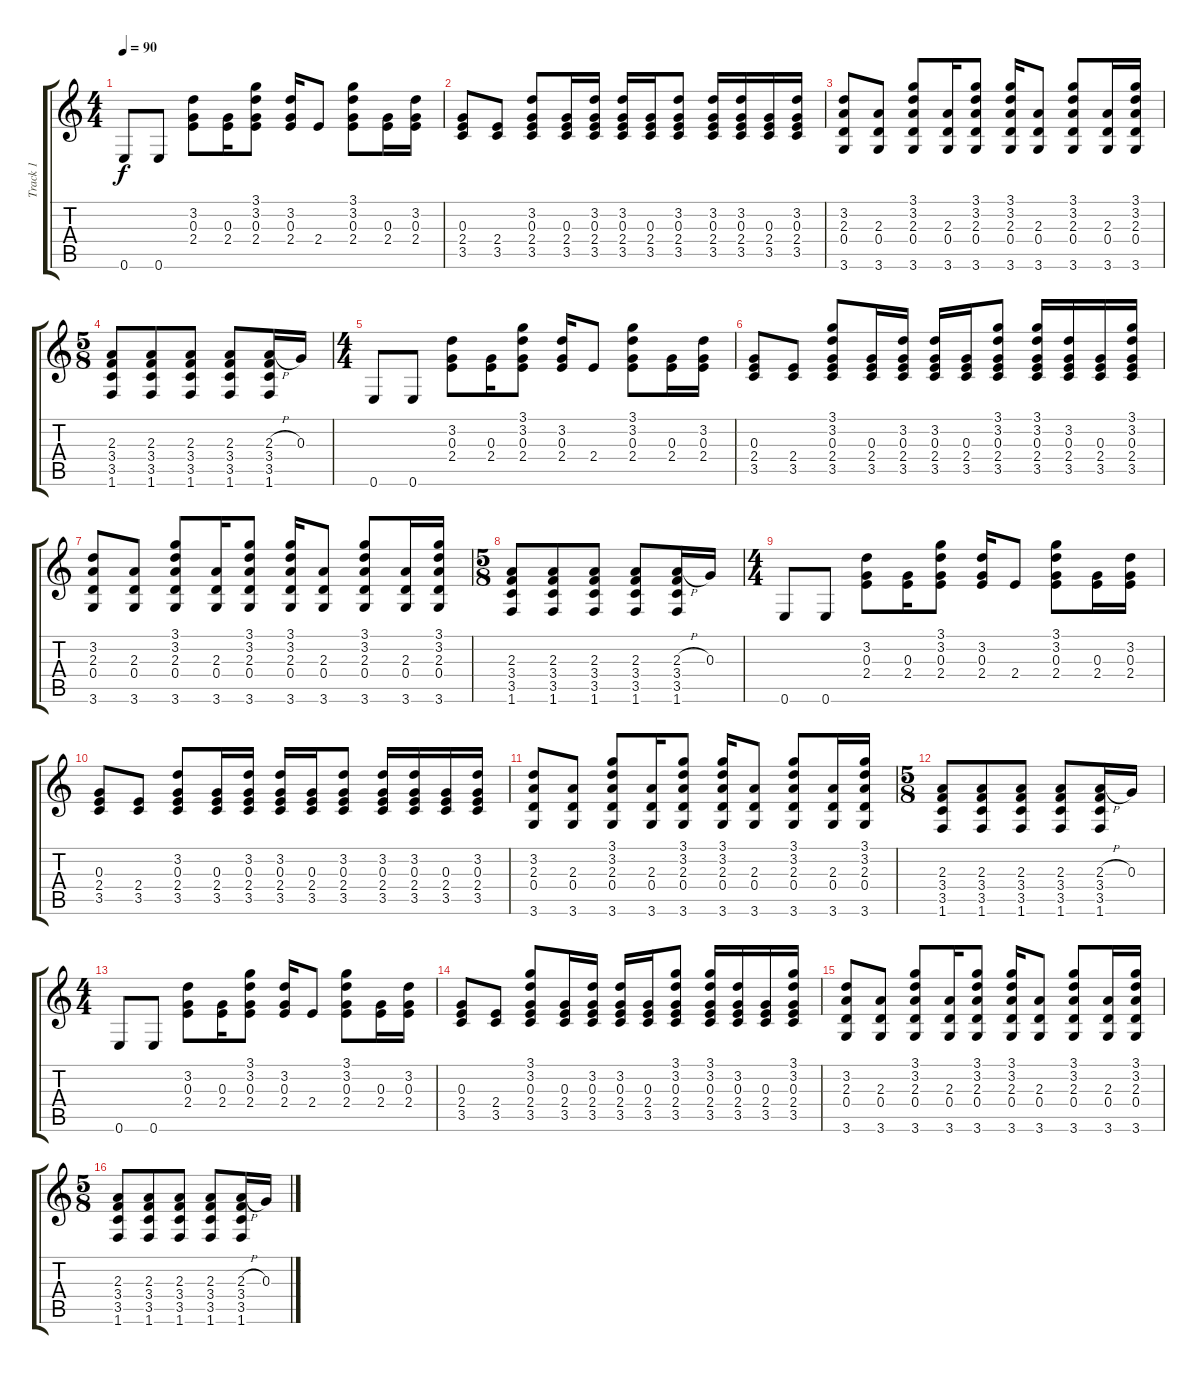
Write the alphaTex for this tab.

\track ("Track 1" "Track 1") {instrument acousticguitarnylon}
\staff {score tabs}
\tuning (E4 B3 G3 D3 A2 E2) {hide}
\ts (4 4)
\tempo 90
\clef g2
\ks c
0.6.8{dy f} 0.6.8 (3.2 0.3 2.4).8 (0.3 2.4).16 (3.1 3.2 0.3 2.4).8 (3.2 0.3 2.4).16 2.4.8 (3.1 3.2 0.3 2.4).8 (0.3 2.4).16 (3.2 0.3 2.4).16 |
(0.3 2.4 3.5).8 (2.4 3.5).8 (3.2 0.3 2.4 3.5).8 (0.3 2.4 3.5).16 (3.2 0.3 2.4 3.5).16 (3.2 0.3 2.4 3.5).16 (0.3 2.4 3.5).16 (3.2 0.3 2.4 3.5).8 (3.2 0.3 2.4 3.5).16 (3.2 0.3 2.4 3.5).16 (0.3 2.4 3.5).16 (3.2 0.3 2.4 3.5).16 |
(3.2 2.3 0.4 3.6).8 (2.3 0.4 3.6).8 (3.1 3.2 2.3 0.4 3.6).8 (2.3 0.4 3.6).16 (3.1 3.2 2.3 0.4 3.6).8 (3.1 3.2 2.3 0.4 3.6).16 (2.3 0.4 3.6).8 (3.1 3.2 2.3 0.4 3.6).8 (2.3 0.4 3.6).16 (3.1 3.2 2.3 0.4 3.6).16 |
\ts (5 8)
(2.3 3.4 3.5 1.6).8 (2.3 3.4 3.5 1.6).8 (2.3 3.4 3.5 1.6).8 (2.3 3.4 3.5 1.6).8 (2.3{h} 3.4 3.5 1.6).16 0.3.16 |
\ts (4 4)
0.6.8 0.6.8 (3.2 0.3 2.4).8 (0.3 2.4).16 (3.1 3.2 0.3 2.4).8 (3.2 0.3 2.4).16 2.4.8 (3.1 3.2 0.3 2.4).8 (0.3 2.4).16 (3.2 0.3 2.4).16 |
(0.3 2.4 3.5).8 (2.4 3.5).8 (3.1 3.2 0.3 2.4 3.5).8 (0.3 2.4 3.5).16 (3.2 0.3 2.4 3.5).16 (3.2 0.3 2.4 3.5).16 (0.3 2.4 3.5).16 (3.1 3.2 0.3 2.4 3.5).8 (3.1 3.2 0.3 2.4 3.5).16 (3.2 0.3 2.4 3.5).16 (0.3 2.4 3.5).16 (3.1 3.2 0.3 2.4 3.5).16 |
(3.2 2.3 0.4 3.6).8 (2.3 0.4 3.6).8 (3.1 3.2 2.3 0.4 3.6).8 (2.3 0.4 3.6).16 (3.1 3.2 2.3 0.4 3.6).8 (3.1 3.2 2.3 0.4 3.6).16 (2.3 0.4 3.6).8 (3.1 3.2 2.3 0.4 3.6).8 (2.3 0.4 3.6).16 (3.1 3.2 2.3 0.4 3.6).16 |
\ts (5 8)
(2.3 3.4 3.5 1.6).8 (2.3 3.4 3.5 1.6).8 (2.3 3.4 3.5 1.6).8 (2.3 3.4 3.5 1.6).8 (2.3{h} 3.4 3.5 1.6).16 0.3.16 |
\ts (4 4)
0.6.8 0.6.8 (3.2 0.3 2.4).8 (0.3 2.4).16 (3.1 3.2 0.3 2.4).8 (3.2 0.3 2.4).16 2.4.8 (3.1 3.2 0.3 2.4).8 (0.3 2.4).16 (3.2 0.3 2.4).16 |
(0.3 2.4 3.5).8 (2.4 3.5).8 (3.2 0.3 2.4 3.5).8 (0.3 2.4 3.5).16 (3.2 0.3 2.4 3.5).16 (3.2 0.3 2.4 3.5).16 (0.3 2.4 3.5).16 (3.2 0.3 2.4 3.5).8 (3.2 0.3 2.4 3.5).16 (3.2 0.3 2.4 3.5).16 (0.3 2.4 3.5).16 (3.2 0.3 2.4 3.5).16 |
(3.2 2.3 0.4 3.6).8 (2.3 0.4 3.6).8 (3.1 3.2 2.3 0.4 3.6).8 (2.3 0.4 3.6).16 (3.1 3.2 2.3 0.4 3.6).8 (3.1 3.2 2.3 0.4 3.6).16 (2.3 0.4 3.6).8 (3.1 3.2 2.3 0.4 3.6).8 (2.3 0.4 3.6).16 (3.1 3.2 2.3 0.4 3.6).16 |
\ts (5 8)
(2.3 3.4 3.5 1.6).8 (2.3 3.4 3.5 1.6).8 (2.3 3.4 3.5 1.6).8 (2.3 3.4 3.5 1.6).8 (2.3{h} 3.4 3.5 1.6).16 0.3.16 |
\ts (4 4)
0.6.8 0.6.8 (3.2 0.3 2.4).8 (0.3 2.4).16 (3.1 3.2 0.3 2.4).8 (3.2 0.3 2.4).16 2.4.8 (3.1 3.2 0.3 2.4).8 (0.3 2.4).16 (3.2 0.3 2.4).16 |
(0.3 2.4 3.5).8 (2.4 3.5).8 (3.1 3.2 0.3 2.4 3.5).8 (0.3 2.4 3.5).16 (3.2 0.3 2.4 3.5).16 (3.2 0.3 2.4 3.5).16 (0.3 2.4 3.5).16 (3.1 3.2 0.3 2.4 3.5).8 (3.1 3.2 0.3 2.4 3.5).16 (3.2 0.3 2.4 3.5).16 (0.3 2.4 3.5).16 (3.1 3.2 0.3 2.4 3.5).16 |
(3.2 2.3 0.4 3.6).8 (2.3 0.4 3.6).8 (3.1 3.2 2.3 0.4 3.6).8 (2.3 0.4 3.6).16 (3.1 3.2 2.3 0.4 3.6).8 (3.1 3.2 2.3 0.4 3.6).16 (2.3 0.4 3.6).8 (3.1 3.2 2.3 0.4 3.6).8 (2.3 0.4 3.6).16 (3.1 3.2 2.3 0.4 3.6).16 |
\ts (5 8)
(2.3 3.4 3.5 1.6).8 (2.3 3.4 3.5 1.6).8 (2.3 3.4 3.5 1.6).8 (2.3 3.4 3.5 1.6).8 (2.3{h} 3.4 3.5 1.6).16 0.3.16
